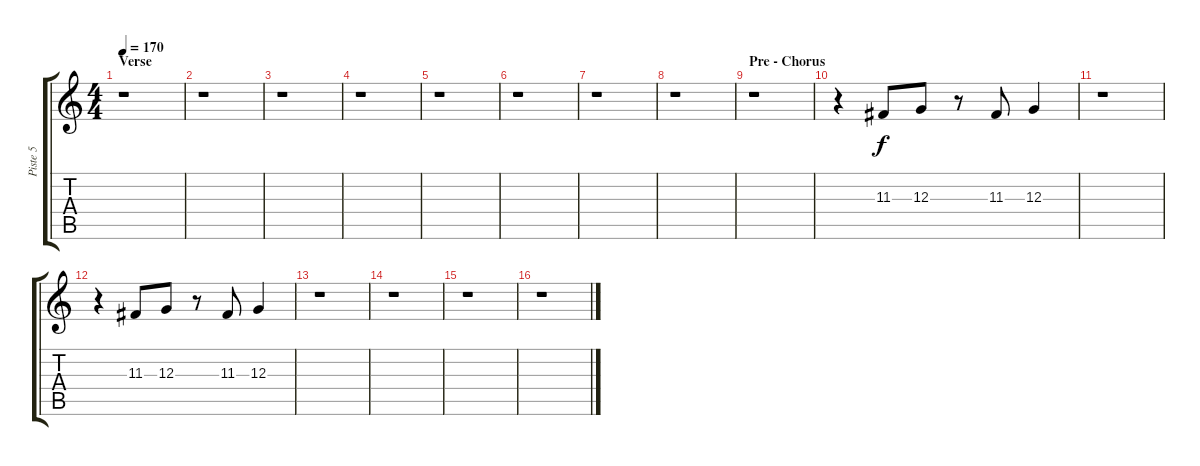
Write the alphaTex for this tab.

\track ("Piste 5" "Piste 5") {instrument koto}
\staff {score tabs}
\tuning (E4 B3 G3 D3 A2 E2) {hide}
\ts (4 4)
\section ("" "Verse")
\tempo 170
\clef g2
\ks c
r.1{dy f} |
r.1 |
r.1 |
r.1 |
r.1 |
r.1 |
r.1 |
r.1 |
\section ("" "Pre - Chorus")
r.1 |
r.4 11.3.8 12.3.8 r.8 11.3.8 12.3.4 |
r.1 |
r.4 11.3.8 12.3.8 r.8 11.3.8 12.3.4 |
r.1 |
r.1 |
r.1 |
r.1
